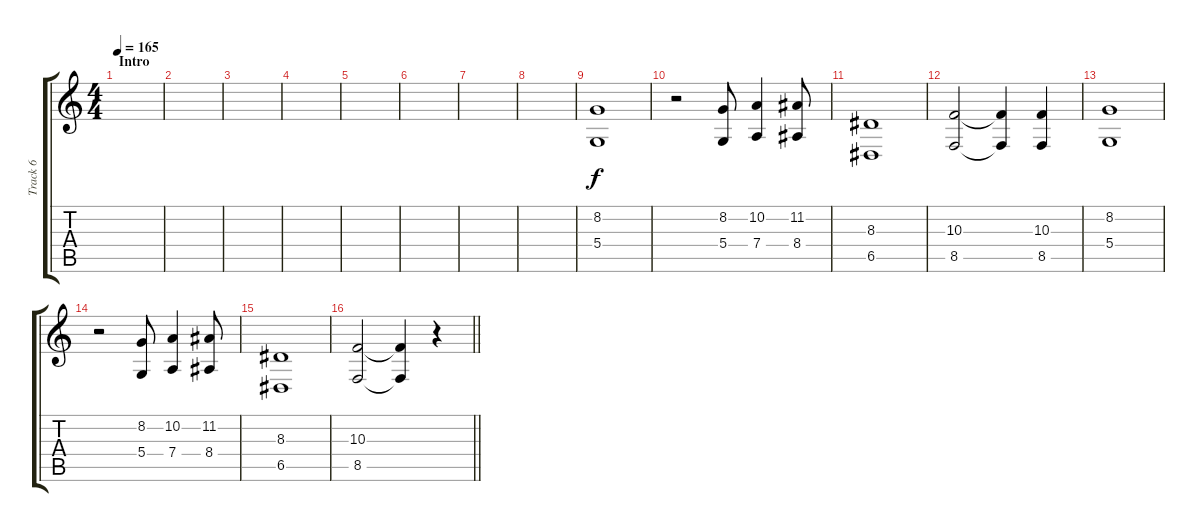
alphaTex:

\track ("Track 6" "Track 6") {instrument orchestrahit}
\staff {score tabs}
\tuning (E4 B3 G3 D3 A2 E2) {hide}
\ts (4 4)
\section ("" "Intro")
\tempo 165
\clef g2
\ks c
|
|
|
|
|
|
|
|
(8.2 5.4).1 |
r.2 (8.2 5.4).8 (10.2 7.4).4 (11.2 8.4).8 |
(8.3 6.5).1 |
(10.3 8.5).2 (10.3{t} 8.5{t}).4 (10.3 8.5).4 |
(8.2 5.4).1 |
r.2 (8.2 5.4).8 (10.2 7.4).4 (11.2 8.4).8 |
(8.3 6.5).1 |
\barLineRight lightlight
(10.3 8.5).2 (10.3{t} 8.5{t}).4 r.4
